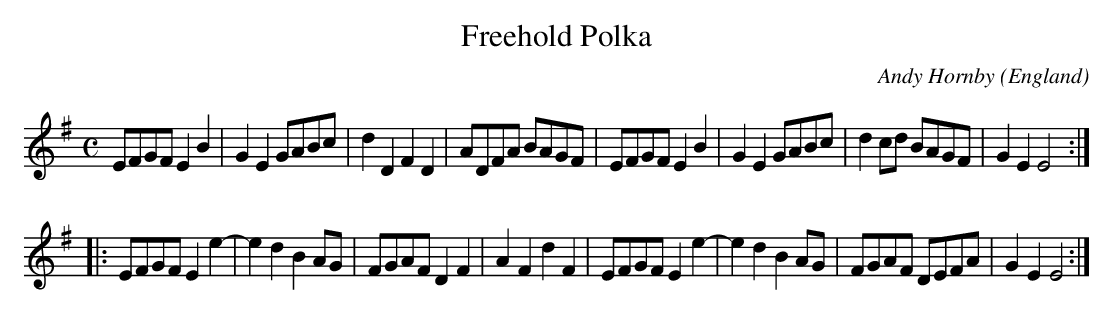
X:1
T:Freehold Polka
C:Andy Hornby
M:C
O:England
K:E minor
EFGF E2B2|G2E2 GABc|d2D2 F2D2|ADFA BAGF|\
EFGF E2B2| G2E2 GABc|d2cd BAGF|G2E2 E4:|
|:\
EFGF E2e2-|e2d2 B2AG|FGAF D2F2|A2F2 d2F2|\
EFGF E2e2-|e2d2 B2AG|FGAF DEFA|G2E2 E4:|
